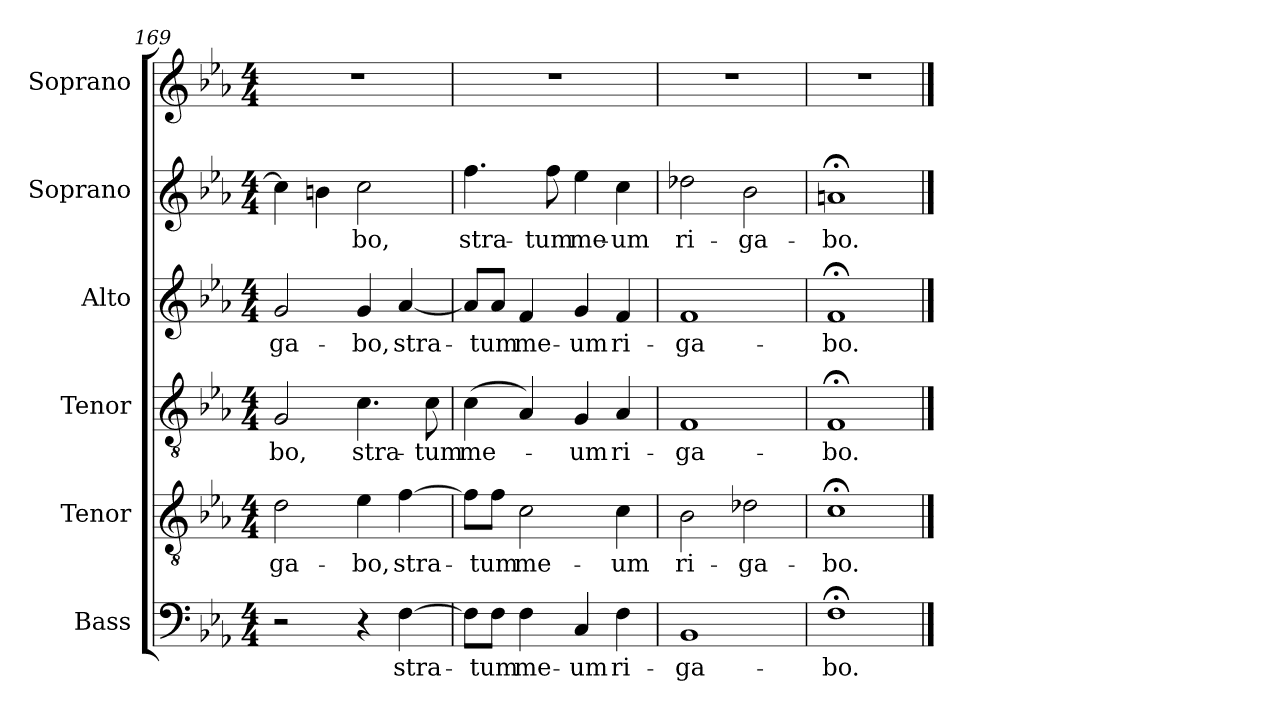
**kern	**text	**kern	**text	**kern	**text	**kern	**text	**kern	**text	**kern
*part6	*part6	*part5	*part5	*part4	*part4	*part3	*part3	*part2	*part2	*part1
*staff6	*staff6	*staff5	*staff5	*staff4	*staff4	*staff3	*staff3	*staff2	*staff2	*staff1
*I"Bass	*	*I"Tenor	*	*I"Tenor	*	*I"Alto	*	*I"Soprano	*	*I"Soprano
*I'B	*	*I'T	*	*I'T	*	*I'A	*	*I'S	*	*I'S
!!LO:LB:g=z
*clefF4	*	*clefGv2	*	*clefGv2	*	*clefG2	*	*clefG2	*	*clefG2
*	*	*ITrd7c12	*	*ITrd7c12	*	*	*	*	*	*
*k[b-e-a-]	*	*k[b-e-a-]	*	*k[b-e-a-]	*	*k[b-e-a-]	*	*k[b-e-a-]	*	*k[b-e-a-]
*E-:	*	*E-:	*	*E-:	*	*E-:	*	*E-:	*	*E-:
*M4/4	*	*M4/4	*	*M4/4	*	*M4/4	*	*M4/4	*	*M4/4
=169	=169	=169	=169	=169	=169	=169	=169	=169	=169	=169
!	!	!	!LO:LY:b:color=#000000	!	!	!	!	!	!	!
!	!	!	!	!	!LO:LY:b:color=#000000	!	!	!	!	!
!	!	!	!	!	!	!	!LO:LY:b:color=#000000	!	!	!
2r	.	2Di\	-ga-	2GGi/	-bo,	2gi/	-ga-	4cci\]	.	1r
.	.	.	.	.	.	.	.	4bni\	.	.
!	!	!	!LO:LY:b:color=#000000	!	!	!	!	!	!	!
!	!	!	!	!	!LO:LY:b:color=#000000	!	!	!	!	!
!	!	!	!	!	!	!	!LO:LY:b:color=#000000	!	!	!
!	!	!	!	!	!	!	!	!	!LO:LY:b:color=#000000	!
4r	.	4E-i\	-bo,	4.Ci\	stra-	4gi/	-bo,	2cci\	-bo,	.
!	!LO:LY:b:color=#000000	!	!	!	!	!	!	!	!	!
!	!	!	!LO:LY:b:color=#000000	!	!	!	!	!	!	!
!	!	!	!	!	!	!	!LO:LY:b:color=#000000	!	!	!
[4Fi\	stra-	[4Fi\	stra-	.	.	[4a-i/	stra-	.	.	.
!	!	!	!	!	!LO:LY:b:color=#000000	!	!	!	!	!
.	.	.	.	8Ci\	-tum	.	.	.	.	.
=170	=170	=170	=170	=170	=170	=170	=170	=170	=170	=170
!	!	!	!	!	!LO:LY:b:color=#000000	!	!	!	!	!
!	!	!	!	!	!	!	!	!	!LO:LY:b:color=#000000	!
8Fi\L]	.	8Fi\L]	.	(4Ci\	me-	8a-i/L]	.	4.ffi\	stra-	1r
!	!LO:LY:b:color=#000000	!	!	!	!	!	!	!	!	!
!	!	!	!LO:LY:b:color=#000000	!	!	!	!	!	!	!
!	!	!	!	!	!	!	!LO:LY:b:color=#000000	!	!	!
8Fi\J	-tum	8Fi\J	-tum	.	.	8a-i/J	-tum	.	.	.
!	!LO:LY:b:color=#000000	!	!	!	!	!	!	!	!	!
!	!	!	!LO:LY:b:color=#000000	!	!	!	!	!	!	!
!	!	!	!	!	!	!	!LO:LY:b:color=#000000	!	!	!
4Fi\	me-	2Ci\	me-	4AA-i/)	.	4fi/	me-	.	.	.
!	!	!	!	!	!	!	!	!	!LO:LY:b:color=#000000	!
.	.	.	.	.	.	.	.	8ffi\	-tum	.
!	!LO:LY:b:color=#000000	!	!	!	!	!	!	!	!	!
!	!	!	!	!	!LO:LY:b:color=#000000	!	!	!	!	!
!	!	!	!	!	!	!	!LO:LY:b:color=#000000	!	!	!
!	!	!	!	!	!	!	!	!	!LO:LY:b:color=#000000	!
4Ci/	-um	.	.	4GGi/	-um	4gi/	-um	4ee-i\	me-	.
!	!LO:LY:b:color=#000000	!	!	!	!	!	!	!	!	!
!	!	!	!LO:LY:b:color=#000000	!	!	!	!	!	!	!
!	!	!	!	!	!LO:LY:b:color=#000000	!	!	!	!	!
!	!	!	!	!	!	!	!LO:LY:b:color=#000000	!	!	!
!	!	!	!	!	!	!	!	!	!LO:LY:b:color=#000000	!
4Fi\	ri-	4Ci\	-um	4AA-i/	ri-	4fi/	ri-	4cci\	-um	.
=171	=171	=171	=171	=171	=171	=171	=171	=171	=171	=171
!	!LO:LY:b:color=#000000	!	!	!	!	!	!	!	!	!
!	!	!	!LO:LY:b:color=#000000	!	!	!	!	!	!	!
!	!	!	!	!	!LO:LY:b:color=#000000	!	!	!	!	!
!	!	!	!	!	!	!	!LO:LY:b:color=#000000	!	!	!
!	!	!	!	!	!	!	!	!	!LO:LY:b:color=#000000	!
1BB-i	-ga-	2BB-i\	ri-	1FFi	-ga-	1fi	-ga-	2dd-Xi\	ri-	1r
!	!	!	!LO:LY:b:color=#000000	!	!	!	!	!	!	!
!	!	!	!	!	!	!	!	!	!LO:LY:b:color=#000000	!
.	.	2D-Xi\	-ga-	.	.	.	.	2b-i\	-ga-	.
=172	=172	=172	=172	=172	=172	=172	=172	=172	=172	=172
!	!LO:LY:b:color=#000000	!	!	!	!	!	!	!	!	!
!	!	!	!LO:LY:b:color=#000000	!	!	!	!	!	!	!
!	!	!	!	!	!LO:LY:b:color=#000000	!	!	!	!	!
!	!	!	!	!	!	!	!LO:LY:b:color=#000000	!	!	!
!	!	!	!	!	!	!	!	!	!LO:LY:b:color=#000000	!
1F;i	-bo.	1C;i	-bo.	1FF;i	-bo.	1f;i	-bo.	1an;i	-bo.	1r
==	==	==	==	==	==	==	==	==	==	==
*-	*-	*-	*-	*-	*-	*-	*-	*-	*-	*-
